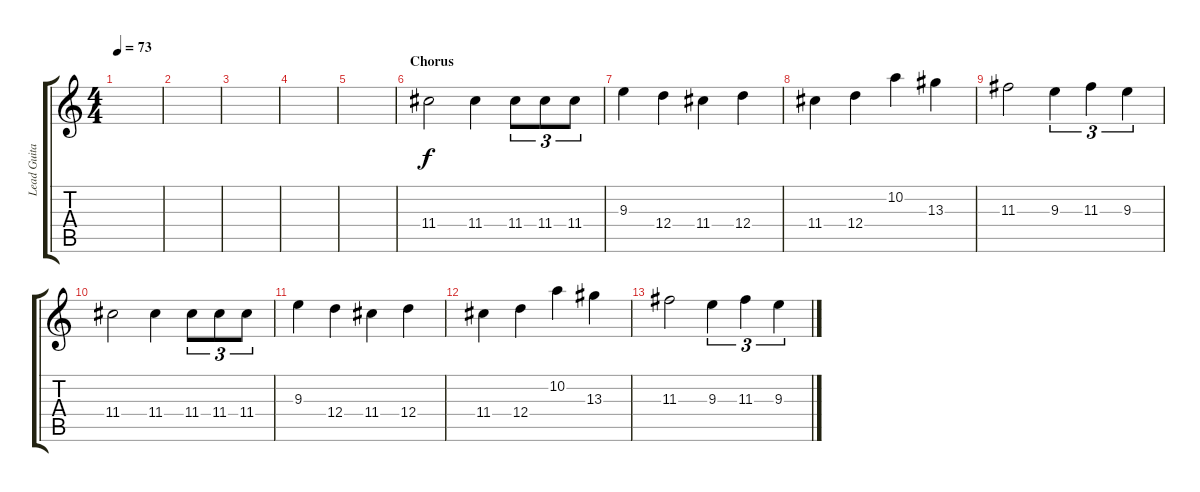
\track ("Lead Guitar" "Lead Guita") {instrument distortionguitar}
\staff {score tabs}
\tuning (E4 B3 G3 D3 A2 E2) {hide}
\ts (4 4)
\tempo 73
\clef g2
\ks c
|
|
|
|
|
\section ("" "Chorus")
11.4.2 11.4.4 11.4.8{tu (3 2)} 11.4.8{tu (3 2)} 11.4.8{tu (3 2)} |
9.3.4 12.4.4 11.4.4 12.4.4 |
11.4.4 12.4.4 10.2.4 13.3.4 |
11.3.2 9.3.4{tu (3 2)} 11.3.4{tu (3 2)} 9.3.4{tu (3 2)} |
11.4.2 11.4.4 11.4.8{tu (3 2)} 11.4.8{tu (3 2)} 11.4.8{tu (3 2)} |
9.3.4 12.4.4 11.4.4 12.4.4 |
11.4.4 12.4.4 10.2.4 13.3.4 |
11.3.2 9.3.4{tu (3 2)} 11.3.4{tu (3 2)} 9.3.4{tu (3 2)}
